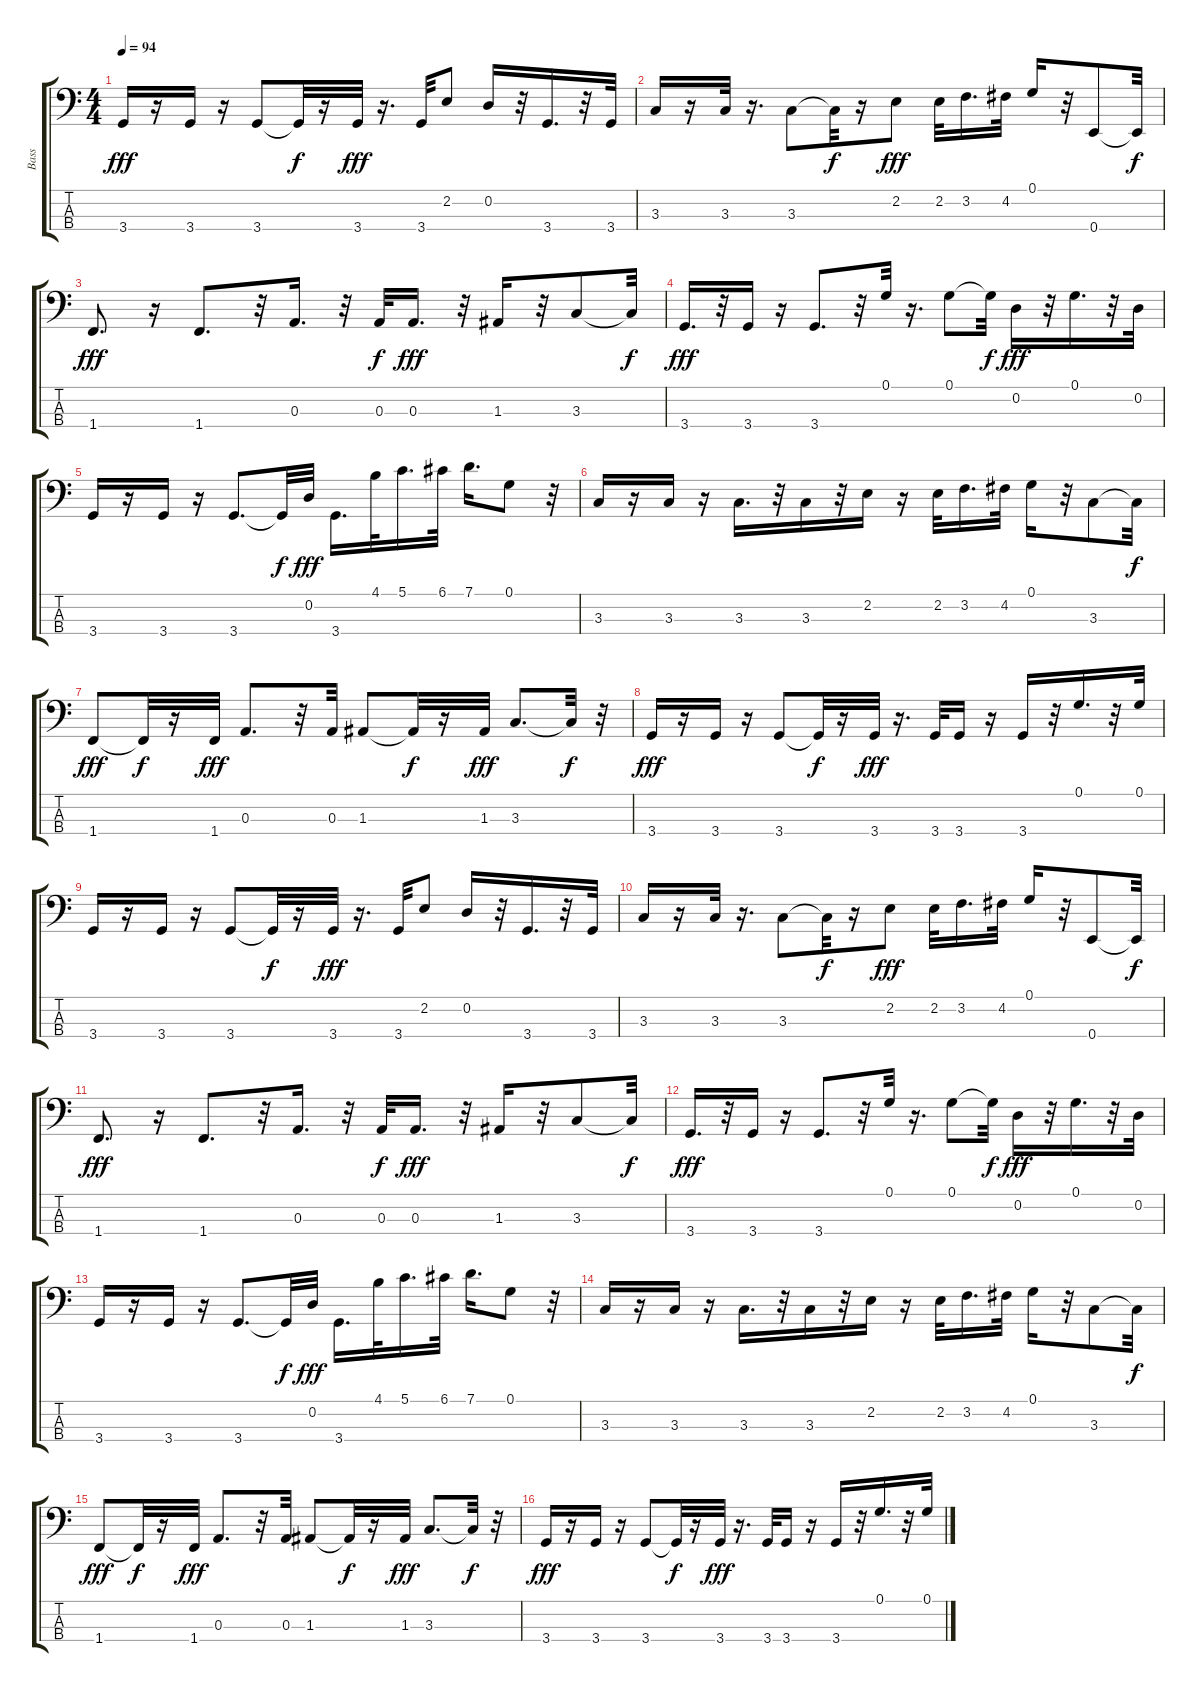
\track ("Bass" "Bass") {instrument electricbassfinger}
\staff {score tabs}
\tuning (G2 D2 A1 E1) {hide}
\ts (4 4)
\tempo 94
\clef f4
\ks c
3.4.16{dy fff} r.16 3.4.16 r.16 3.4.8 3.4{t}.32{dy f} r.16 3.4.32{dy fff} r.16{d} 3.4.32 2.2.8 0.2.16 r.32 3.4.16{d} r.32 3.4.32 |
3.3.16 r.16 3.3.32 r.16{d} 3.3.8 3.3{t}.32{dy f} r.16 2.2.8{dy fff} 2.2.32 3.2.16{d} 4.2.32 0.1.16 r.32 0.4.8 0.4{t}.32{dy f} |
1.4.8{d dy fff} r.16 1.4.8{d} r.32 0.3.16{d} r.32 0.3.32{dy f} 0.3.16{d dy fff} r.32 1.3.16 r.32 3.3.8 3.3{t}.32{dy f} |
3.4.16{d dy fff} r.32 3.4.16 r.16 3.4.8{d} r.32 0.1.32 r.16{d} 0.1.8 0.1{t}.32{dy f} 0.2.16{dy fff} r.32 0.1.16{d} r.32 0.2.32 |
3.4.16 r.16 3.4.16 r.16 3.4.8{d} 3.4{t}.32{dy f} 0.2.32{dy fff} 3.4.16{d} 4.1.32 5.1.16{d} 6.1.32 7.1.16{d} 0.1.8 r.32 |
3.3.16 r.16 3.3.16 r.16 3.3.16{d} r.32 3.3.16 r.32 2.2.16 r.16 2.2.32 3.2.16{d} 4.2.32 0.1.16 r.32 3.3.8 3.3{t}.32{dy f} |
1.4.8{dy fff} 1.4{t}.32{dy f} r.16 1.4.32{dy fff} 0.3.8{d} r.32 0.3.32 1.3.8 1.3{t}.32{dy f} r.16 1.3.32{dy fff} 3.3.8{d} 3.3{t}.32{dy f} r.32 |
3.4.16{dy fff} r.16 3.4.16 r.16 3.4.8 3.4{t}.32{dy f} r.16 3.4.32{dy fff} r.16{d} 3.4.32 3.4.16 r.16 3.4.16 r.32 0.1.16{d} r.32 0.1.32 |
3.4.16 r.16 3.4.16 r.16 3.4.8 3.4{t}.32{dy f} r.16 3.4.32{dy fff} r.16{d} 3.4.32 2.2.8 0.2.16 r.32 3.4.16{d} r.32 3.4.32 |
3.3.16 r.16 3.3.32 r.16{d} 3.3.8 3.3{t}.32{dy f} r.16 2.2.8{dy fff} 2.2.32 3.2.16{d} 4.2.32 0.1.16 r.32 0.4.8 0.4{t}.32{dy f} |
1.4.8{d dy fff} r.16 1.4.8{d} r.32 0.3.16{d} r.32 0.3.32{dy f} 0.3.16{d dy fff} r.32 1.3.16 r.32 3.3.8 3.3{t}.32{dy f} |
3.4.16{d dy fff} r.32 3.4.16 r.16 3.4.8{d} r.32 0.1.32 r.16{d} 0.1.8 0.1{t}.32{dy f} 0.2.16{dy fff} r.32 0.1.16{d} r.32 0.2.32 |
3.4.16 r.16 3.4.16 r.16 3.4.8{d} 3.4{t}.32{dy f} 0.2.32{dy fff} 3.4.16{d} 4.1.32 5.1.16{d} 6.1.32 7.1.16{d} 0.1.8 r.32 |
3.3.16 r.16 3.3.16 r.16 3.3.16{d} r.32 3.3.16 r.32 2.2.16 r.16 2.2.32 3.2.16{d} 4.2.32 0.1.16 r.32 3.3.8 3.3{t}.32{dy f} |
1.4.8{dy fff} 1.4{t}.32{dy f} r.16 1.4.32{dy fff} 0.3.8{d} r.32 0.3.32 1.3.8 1.3{t}.32{dy f} r.16 1.3.32{dy fff} 3.3.8{d} 3.3{t}.32{dy f} r.32 |
3.4.16{dy fff} r.16 3.4.16 r.16 3.4.8 3.4{t}.32{dy f} r.16 3.4.32{dy fff} r.16{d} 3.4.32 3.4.16 r.16 3.4.16 r.32 0.1.16{d} r.32 0.1.32
